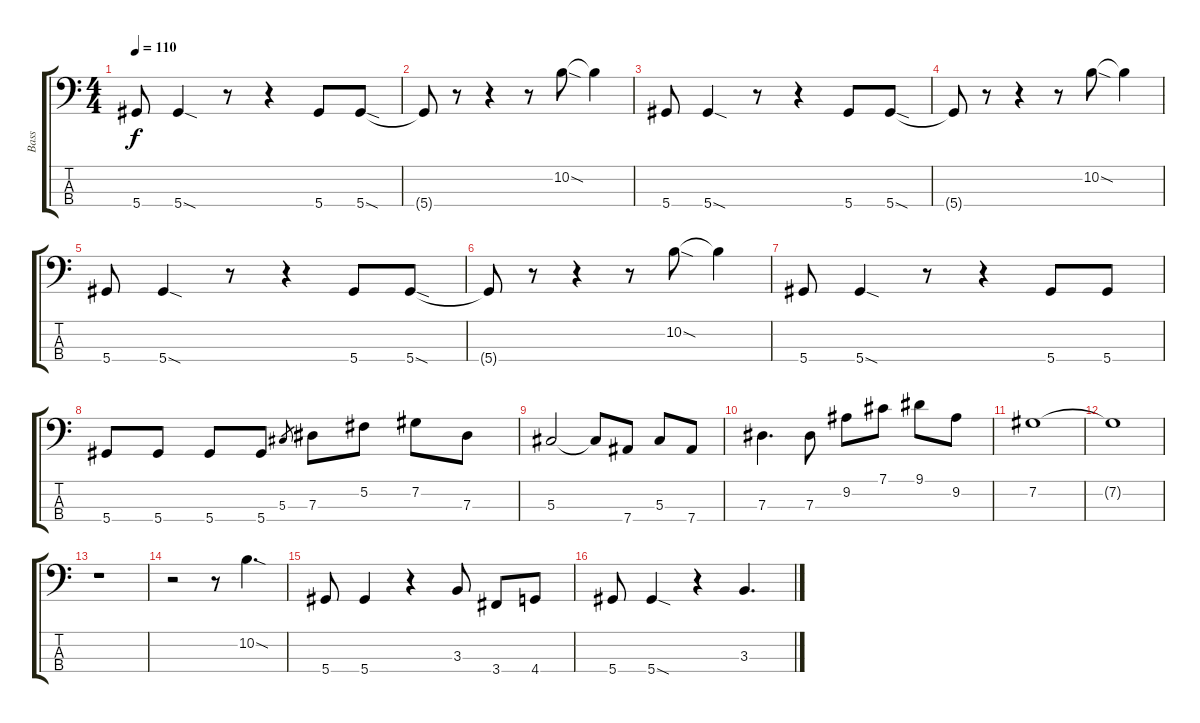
\track ("Bass" "Bass") {instrument electricbassfinger}
\staff {score tabs}
\tuning (Gb2 Db2 Ab1 Eb1) {hide}
\ts (4 4)
\tempo 110
\clef f4
\ks c
5.4.8{dy f} 5.4{sod}.4 r.8 r.4 5.4.8 5.4{sod}.8 |
5.4{t}.8 r.8 r.4 r.8 10.2{sod}.8 10.2{t}.4 |
5.4.8 5.4{sod}.4 r.8 r.4 5.4.8 5.4{sod}.8 |
5.4{t}.8 r.8 r.4 r.8 10.2{sod}.8 10.2{t}.4 |
5.4.8 5.4{sod}.4 r.8 r.4 5.4.8 5.4{sod}.8 |
5.4{t}.8 r.8 r.4 r.8 10.2{sod}.8 10.2{t}.4 |
5.4.8 5.4{sod}.4 r.8 r.4 5.4.8 5.4.8 |
5.4.8 5.4.8 5.4.8 5.4.8 5.3.8{gr} 7.3.8 5.2.8 7.2.8 7.3.8 |
5.3.2 5.3{t}.8 7.4.8 5.3.8 7.4.8 |
7.3.4{d} 7.3.8 9.2.8 7.1.8 9.1.8 9.2.8 |
7.2.1 |
7.2{t}.1 |
r.1 |
r.2 r.8 10.2{sod}.4{d} |
5.4.8 5.4.4 r.4 3.3.8 3.4.8 4.4.8 |
5.4.8 5.4{sod}.4 r.4 3.3.4{d}
